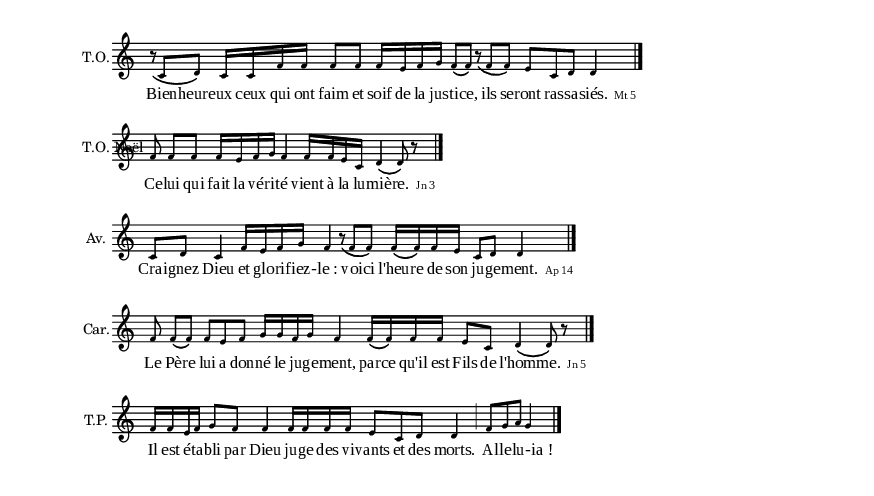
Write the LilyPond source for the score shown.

\version "2.10.0"
\include "definitions.ly"

%\markup { psaume 7 - 2° mode }


\relative d' { 
	\new Staff {
		\cadenzaOn
		\set Staff.instrumentName = \markup{ \center-align { T.O. } }
		\times 2/3 { r8_\( c[ d]\) }
		c16[ c f f]
		f8[ f]
		f16[ e f g]
		f8[\( f\)]
		\times 2/3 { r8_\( f[ f]\) }
		\times 2/3 { e8[ c d] } d4
		
		\endBar
	}

	\addlyrics {
		Bien -- heure -- ux ceux qui ont faim et soif de la jus -- ti -- ce, ils se -- ront ras -- sa -- siés.
		\markup { \citation #"Mt 5" } }

}
\relative d' { 
	\new Staff {
		\cadenzaOn
		\set Staff.instrumentName = \markup{ \center-align { T.O. Noël } }
		f8
		f8[ f]
		f16[ e f g] f4
		f16[ f e c]
		d4\( d8\) r8
		
		
		
		\endBar
	}

	\addlyrics {
		Ce -- lui qui fait la vé -- rit -- é vient à la lu -- miè -- re. 
		\markup { \citation #"Jn 3" } }
}
\relative d' { 
	\new Staff {
		\cadenzaOn
		\set Staff.instrumentName = \markup{ \center-align { Av. } }
		c8[ d] c4
		f16[ e f g] f4 \pespace
		\times 2/3 { r8_\( f[ f]\) }
		f16[\( f\) f e]
		c8[ d] d4
		
		
		
		\endBar
	}

	\addlyrics {
		Crai -- gnez Dieu et glo -- ri -- fiez- -- "le :" voi -- ci l'heu -- re de son ju -- ge -- ment.
		\markup { \citation #"Ap 14" } }
	
}
\relative d' { 
	\new Staff {
		\cadenzaOn
		\set Staff.instrumentName = \markup{ \center-align { Car. } }
		f8
		f8[\( f\)]
		\times 2/3 { f8[ e f] }
		g16[ g f g] f4
		f16[\( f\) f f]
		e8[ c] d4\( d8\) r8
		
		
		\endBar
	}

	\addlyrics {
		Le Pè -- re lui a don -- né le ju -- ge -- ment, par -- ce qu'il est Fils de l'hom -- me.
		\markup { \citation #"Jn 5" } }
}



\relative d' { 
	\new Staff {
		\cadenzaOn
		\set Staff.instrumentName = \markup{ \center-align { T.P. } }
		f16[ f e f]
		g8[ f] f4
		f16[ f f f]
		\times 2/3 { e8[ c d] } d4 \cesure
		\times 2/3 {f8[ g a]} g4 
		
		
		
		
		\endBar
	}

	\addlyrics {
		Il est é -- ta -- bli par Dieu ju -- ge des vi -- vants et des morts. " Al" -- le -- lu -- - -- "ia !"
		\markup { \citation #"Ac 10" } }
	
	
}


